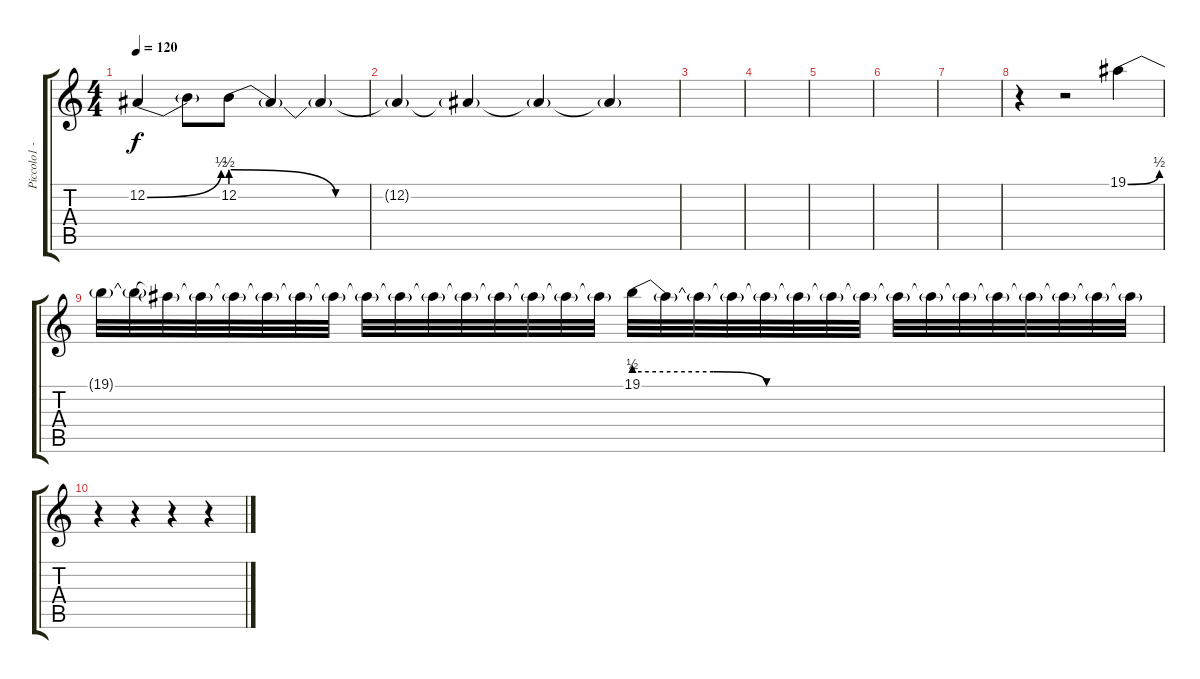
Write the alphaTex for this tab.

\track ("Piccolo1 - Guitar3" "Piccolo1 -") {instrument piccolo}
\staff {score tabs}
\tuning (Eb4 Bb3 Gb3 Db3 Ab2 Eb2) {hide}
\ts (4 4)
\tempo 120
\clef g2
\ks c
12.2{be (bend 0 0 60 2)}.4{dy f volume 14 balance 6 instrument overdrivenguitar} 12.2{t}.8 12.2{be (custom 0 2 14 0 20 0 40 0 60 0)}.8 12.2{t}.4 12.2{t}.4 |
12.2{t}.4{volume 14 balance 6 instrument overdrivenguitar} 12.2{t}.4 12.2{t}.4 12.2{t}.4 |
|
|
|
|
|
r.4{volume 14 balance 6 instrument overdrivenguitar} r.2 19.1{be (bend 0 0 60 2)}.4 |
19.1{t}.32{volume 14 balance 6 instrument overdrivenguitar} 19.1{t}.32 19.1{t}.32 19.1{t}.32 19.1{t}.32 19.1{t}.32 19.1{t}.32 19.1{t}.32 19.1{t}.32 19.1{t}.32 19.1{t}.32 19.1{t}.32 19.1{t}.32 19.1{t}.32 19.1{t}.32 19.1{t}.32 19.1{be (custom 0 2 9 2 15 0 20 0 40 0 60 0)}.32 19.1{t}.32 19.1{t}.32 19.1{t}.32 19.1{t}.32 19.1{t}.32 19.1{t}.32 19.1{t}.32 19.1{t}.32 19.1{t}.32 19.1{t}.32 19.1{t}.32 19.1{t}.32 19.1{t}.32 19.1{t}.32 19.1{t}.32 |
r.4{volume 14 balance 6 instrument overdrivenguitar} r.4 r.4 r.4
